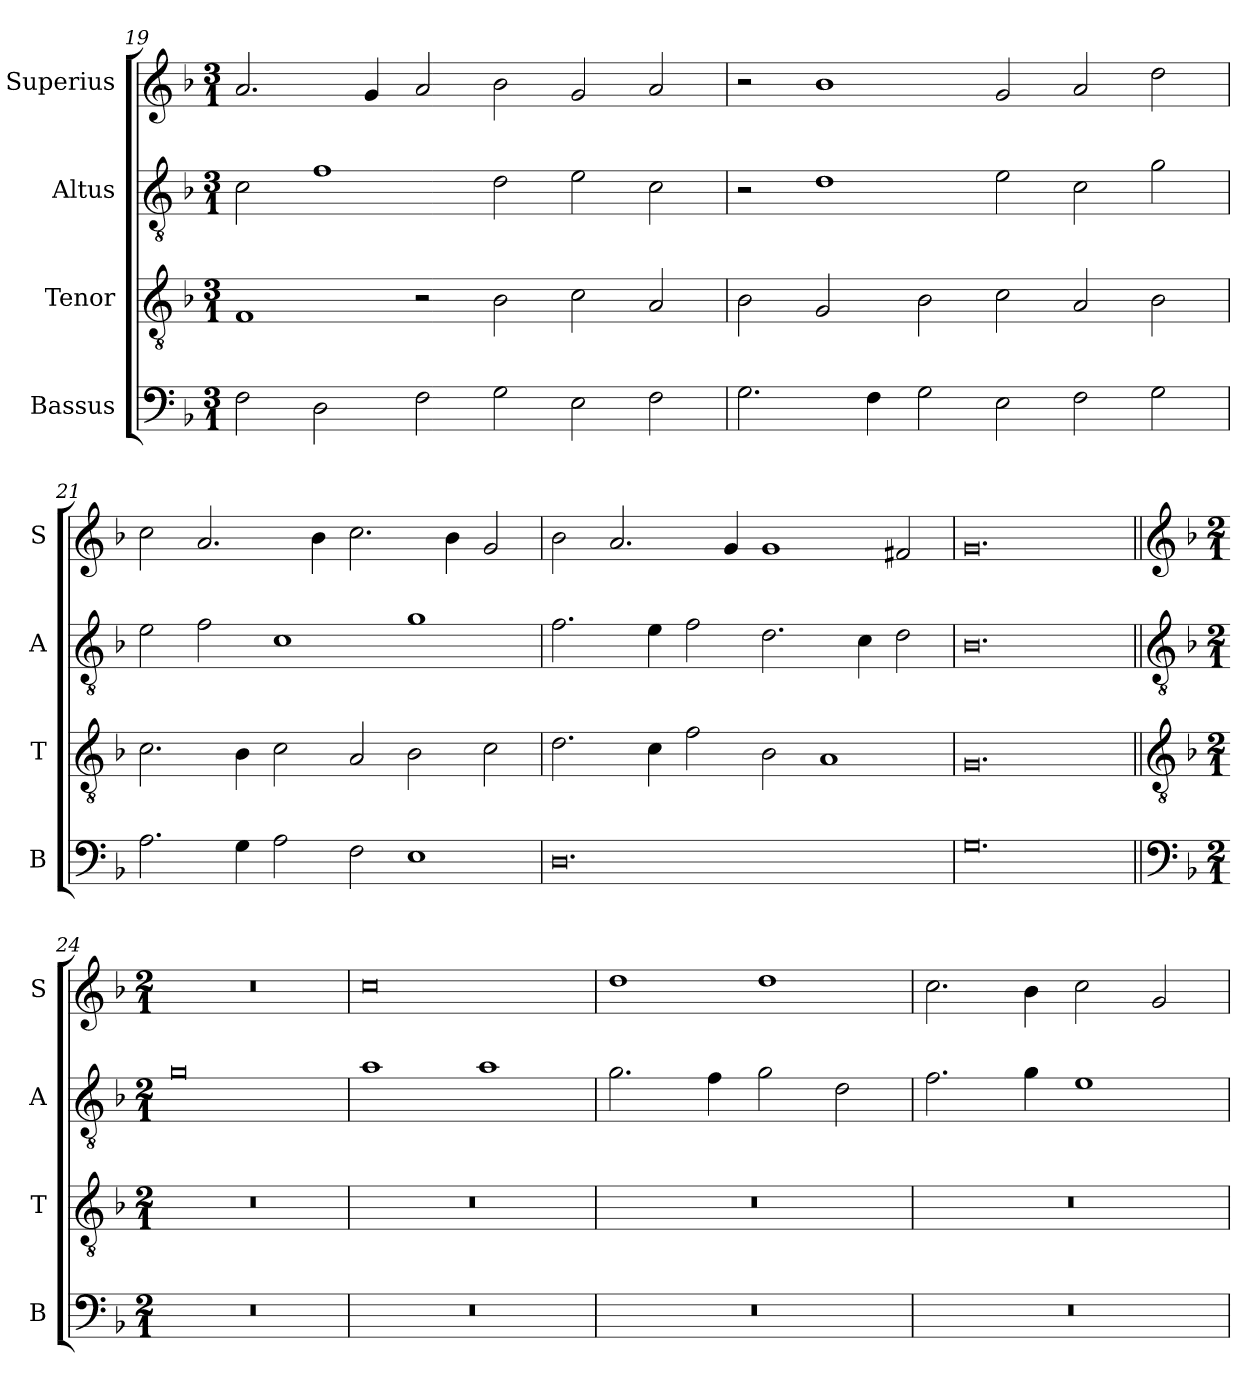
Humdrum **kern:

**kern	**kern	**kern	**kern
*part4	*part3	*part2	*part1
*staff4	*staff3	*staff2	*staff1
*I"Bassus	*I"Tenor	*I"Altus	*I"Superius
*I'B	*I'T	*I'A	*I'S
*clefF4	*clefGv2	*clefGv2	*clefG2
*k[b-]	*k[b-]	*k[b-]	*k[b-]
*M3/1	*M3/1	*M3/1	*M3/1
=19	=19	=19	=19
2F\	1F	2c\	2.a/
2D\	.	1f	.
.	.	.	4g/
2F\	2r	.	2a/
2G\	2B-\	2d\	2b-\
2E\	2c\	2e\	2g/
2F\	2A/	2c\	2a/
=20	=20	=20	=20
2.G\	2B-\	2r	2r
.	2G/	1d	1b-
4F\	.	.	.
2G\	2B-\	.	.
2E\	2c\	2e\	2g/
2F\	2A/	2c\	2a/
2G\	2B-\	2g\	2dd\
=21	=21	=21	=21
2.A\	2.c\	2e\	2cc\
.	.	2f\	2.a/
4G\	4B-\	.	.
2A\	2c\	1c	.
.	.	.	4b-\
2F\	2A/	.	2.cc\
1E	2B-\	1g	.
.	.	.	4b-\
.	2c\	.	2g/
=22	=22	=22	=22
0.D	2.d\	2.f\	2b-\
.	.	.	2.a/
.	4c\	4e\	.
.	2f\	2f\	.
.	.	.	4g/
.	2B-\	2.d\	1g
.	1A	.	.
.	.	4c\	.
.	.	2d\	2f#X/
=23	=23	=23	=23
0.G	0.G	0.B-	0.g
!!LO:PB:g=z
=24||	=24||	=24||	=24||
*clefF4	*clefGv2	*clefGv2	*clefG2
*k[b-]	*k[b-]	*k[b-]	*k[b-]
*M2/1	*M2/1	*M2/1	*M2/1
0r	0r	0g	0r
=25	=25	=25	=25
0r	0r	1a	0cc
.	.	1a	.
=26	=26	=26	=26
0r	0r	2.g\	1dd
.	.	4f\	.
.	.	2g\	1dd
.	.	2d\	.
=27	=27	=27	=27
0r	0r	2.f\	2.cc\
.	.	4g\	4b-\
.	.	1e	2cc\
.	.	.	2g/
=	=	=	=
*-	*-	*-	*-
